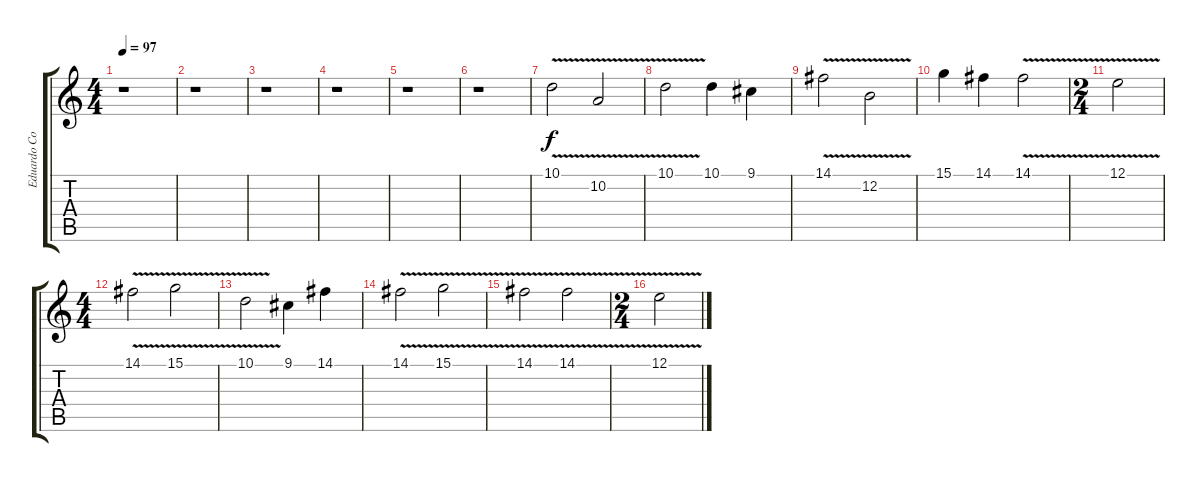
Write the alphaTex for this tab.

\track ("Eduardo Coma" "Eduardo Co") {instrument violin}
\staff {score tabs}
\tuning (E4 B3 G3 D3 A2 E2) {hide}
\ts (4 4)
\tempo 97
\clef g2
\ks c
r.1{dy f} |
r.1 |
r.1 |
r.1 |
r.1 |
r.1 |
10.1{v}.2 10.2{v}.2 |
10.1{v}.2 10.1.4 9.1.4 |
14.1{v}.2 12.2{v}.2 |
15.1.4 14.1.4 14.1{v}.2 |
\ts (2 4)
12.1{v}.2 |
\ts (4 4)
14.1{v}.2 15.1{v}.2 |
10.1{v}.2 9.1.4 14.1.4 |
14.1{v}.2 15.1{v}.2 |
14.1{v}.2 14.1{v}.2 |
\ts (2 4)
12.1{v}.2
